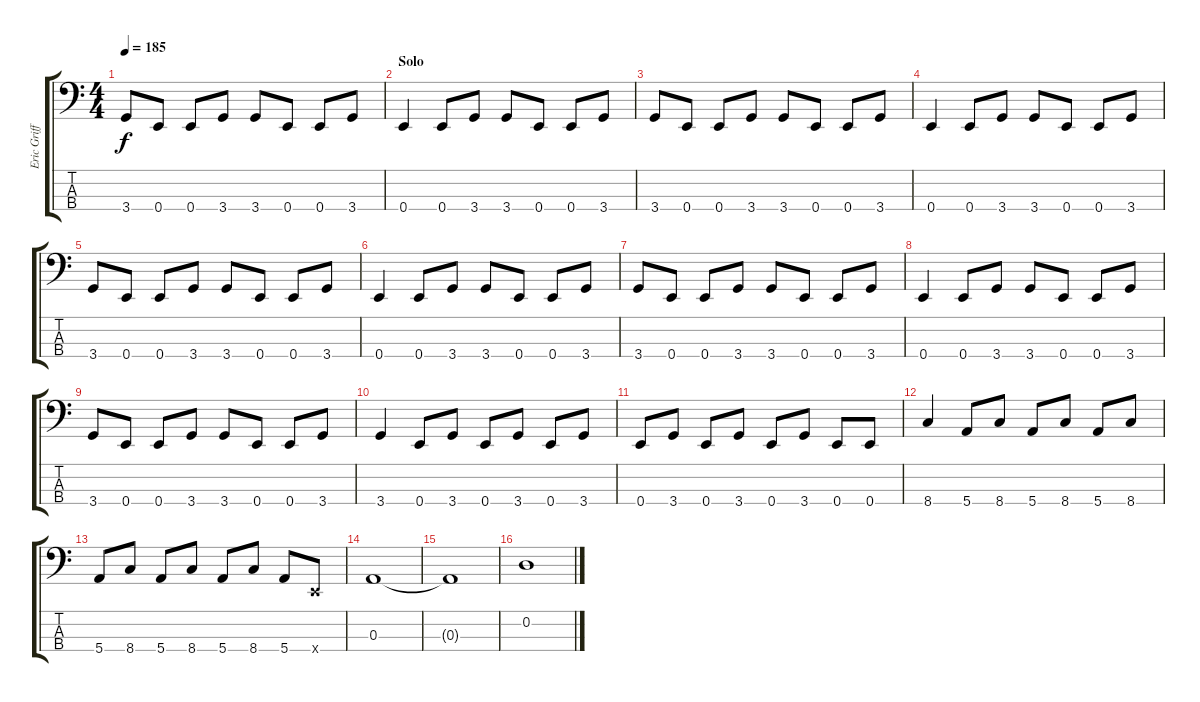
\track ("Eric Griffin" "Eric Griff") {instrument electricbasspick}
\staff {score tabs}
\tuning (G2 D2 A1 E1) {hide}
\ts (4 4)
\tempo 185
\clef f4
\ks c
3.4.8{dy f} 0.4.8 0.4.8 3.4.8 3.4.8 0.4.8 0.4.8 3.4.8 |
\section ("" "Solo")
0.4.4 0.4.8 3.4.8 3.4.8 0.4.8 0.4.8 3.4.8 |
3.4.8 0.4.8 0.4.8 3.4.8 3.4.8 0.4.8 0.4.8 3.4.8 |
0.4.4 0.4.8 3.4.8 3.4.8 0.4.8 0.4.8 3.4.8 |
3.4.8 0.4.8 0.4.8 3.4.8 3.4.8 0.4.8 0.4.8 3.4.8 |
0.4.4 0.4.8 3.4.8 3.4.8 0.4.8 0.4.8 3.4.8 |
3.4.8 0.4.8 0.4.8 3.4.8 3.4.8 0.4.8 0.4.8 3.4.8 |
0.4.4 0.4.8 3.4.8 3.4.8 0.4.8 0.4.8 3.4.8 |
3.4.8 0.4.8 0.4.8 3.4.8 3.4.8 0.4.8 0.4.8 3.4.8 |
3.4.4 0.4.8 3.4.8 0.4.8 3.4.8 0.4.8 3.4.8 |
0.4.8 3.4.8 0.4.8 3.4.8 0.4.8 3.4.8 0.4.8 0.4.8 |
8.4.4 5.4.8 8.4.8 5.4.8 8.4.8 5.4.8 8.4.8 |
5.4.8 8.4.8 5.4.8 8.4.8 5.4.8 8.4.8 5.4.8 0.4{x}.8 |
0.3.1 |
0.3{t}.1 |
0.2.1
